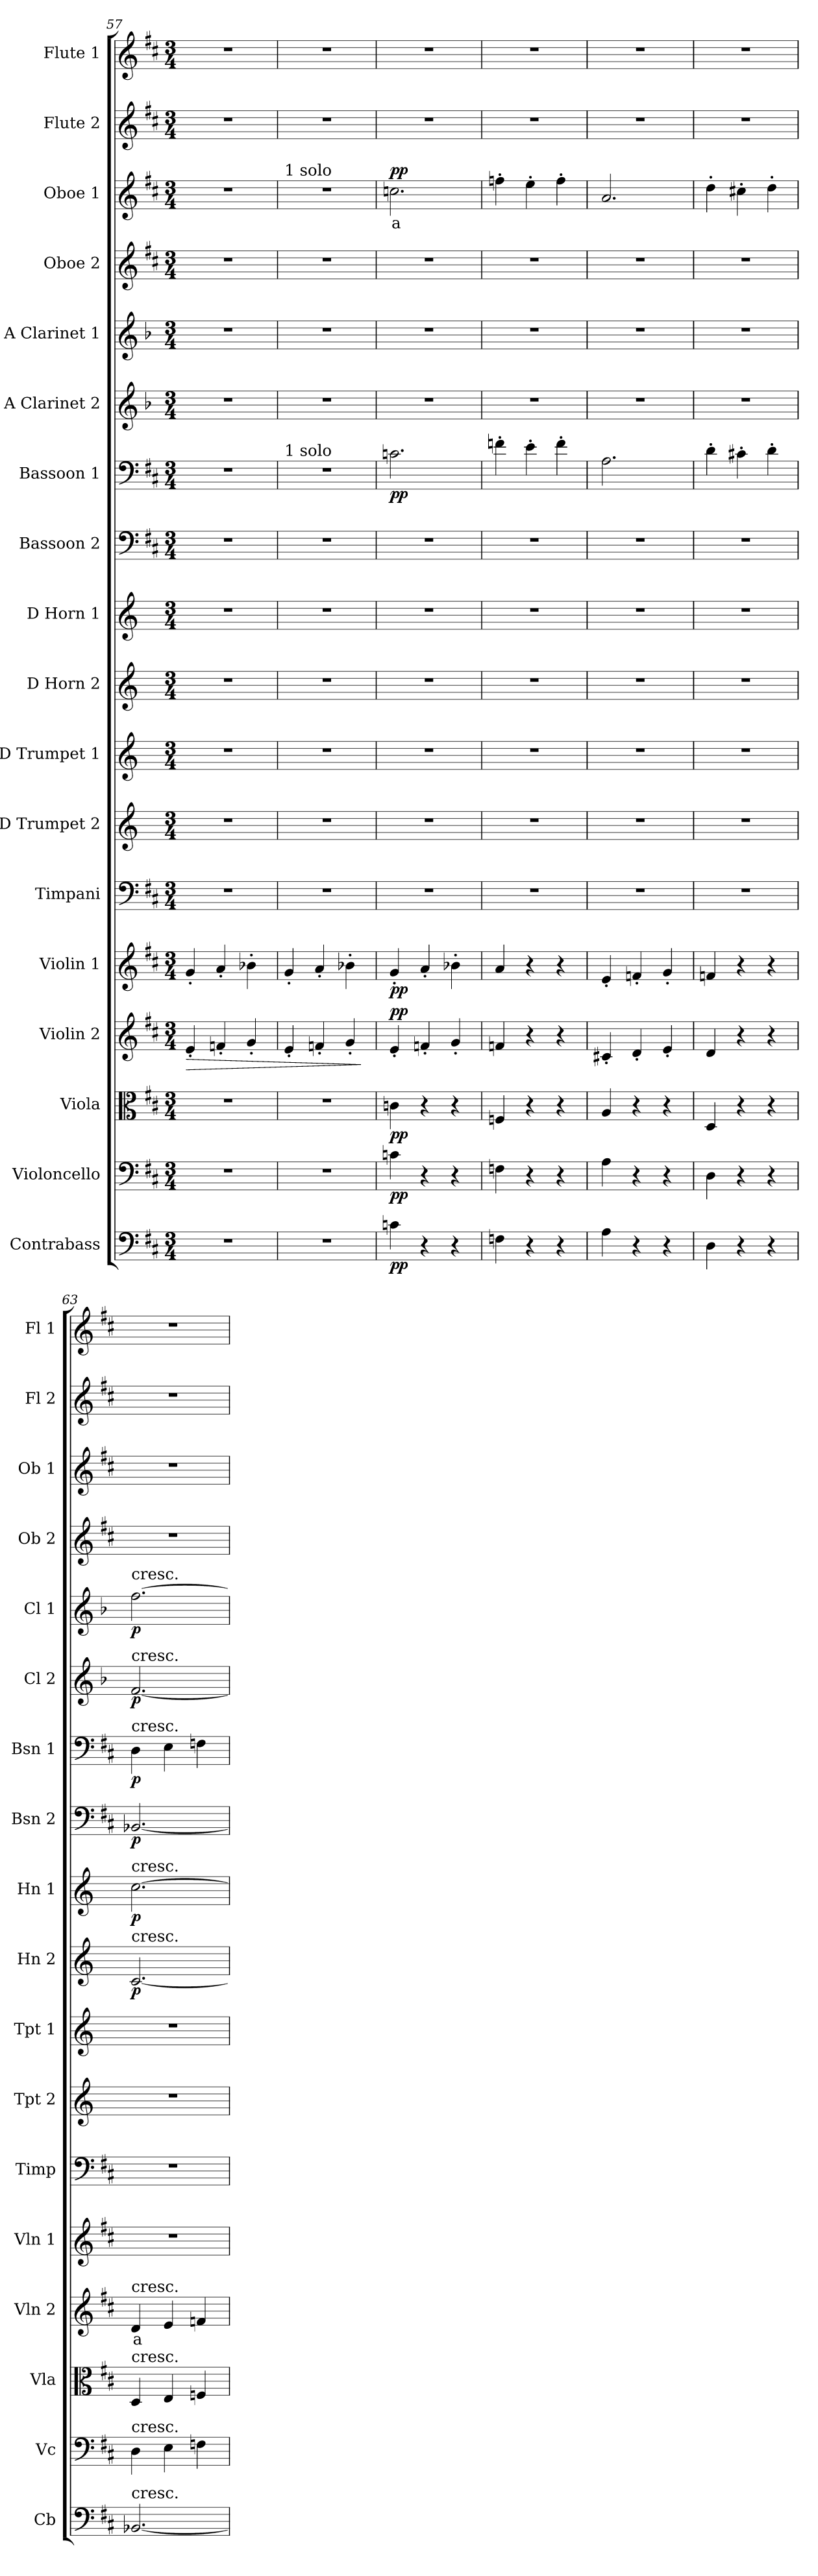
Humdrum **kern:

**kern	**dynam	**kern	**dynam	**kern	**dynam	**kern	**text	**dynam	**kern	**dynam	**kern	**kern	**kern	**kern	**dynam	**kern	**dynam	**kern	**dynam	**kern	**dynam	**kern	**dynam	**kern	**dynam	**kern	**kern	**text	**dynam	**kern	**kern
*part18	*part18	*part17	*part17	*part16	*part16	*part15	*part15	*part15	*part14	*part14	*part13	*part12	*part11	*part10	*part10	*part9	*part9	*part8	*part8	*part7	*part7	*part6	*part6	*part5	*part5	*part4	*part3	*part3	*part3	*part2	*part1
*staff18	*staff18	*staff17	*staff17	*staff16	*staff16	*staff15	*staff15	*staff15	*staff14	*staff14	*staff13	*staff12	*staff11	*staff10	*staff10	*staff9	*staff9	*staff8	*staff8	*staff7	*staff7	*staff6	*staff6	*staff5	*staff5	*staff4	*staff3	*staff3	*staff3	*staff2	*staff1
*I"Contrabass	*	*I"Violoncello	*	*I"Viola	*	*I"Violin 2	*	*	*I"Violin 1	*	*I"Timpani	*I"D Trumpet 2	*I"D Trumpet 1	*I"D Horn 2	*	*I"D Horn 1	*	*I"Bassoon 2	*	*I"Bassoon 1	*	*I"A Clarinet 2	*	*I"A Clarinet 1	*	*I"Oboe 2	*I"Oboe 1	*	*	*I"Flute 2	*I"Flute 1
*I'Cb	*	*I'Vc	*	*I'Vla	*	*I'Vln 2	*	*	*I'Vln 1	*	*I'Timp	*I'Tpt 2	*I'Tpt 1	*I'Hn 2	*	*I'Hn 1	*	*I'Bsn 2	*	*I'Bsn 1	*	*I'Cl 2	*	*I'Cl 1	*	*I'Ob 2	*I'Ob 1	*	*	*I'Fl 2	*I'Fl 1
*clefF4	*	*clefF4	*	*clefC3	*	*clefG2	*	*	*clefG2	*	*clefF4	*clefG2	*clefG2	*clefG2	*	*clefG2	*	*clefF4	*	*clefF4	*	*clefG2	*	*clefG2	*	*clefG2	*clefG2	*	*	*clefG2	*clefG2
*ITrd7c12	*	*	*	*	*	*	*	*	*	*	*	*ITrd-1c-2	*ITrd-1c-2	*ITrd6c10	*	*ITrd6c10	*	*	*	*	*	*ITrd2c3	*	*ITrd2c3	*	*	*	*	*	*	*
*k[f#c#]	*	*k[f#c#]	*	*k[f#c#]	*	*k[f#c#]	*	*	*k[f#c#]	*	*k[f#c#]	*k[f#c#]	*k[f#c#]	*k[f#c#]	*	*k[f#c#]	*	*k[f#c#]	*	*k[f#c#]	*	*k[f#c#]	*	*k[f#c#]	*	*k[f#c#]	*k[f#c#]	*	*	*k[f#c#]	*k[f#c#]
*M3/4	*	*M3/4	*	*M3/4	*	*M3/4	*	*	*M3/4	*	*M3/4	*M3/4	*M3/4	*M3/4	*	*M3/4	*	*M3/4	*	*M3/4	*	*M3/4	*	*M3/4	*	*M3/4	*M3/4	*	*	*M3/4	*M3/4
=57	=57	=57	=57	=57	=57	=57	=57	=57	=57	=57	=57	=57	=57	=57	=57	=57	=57	=57	=57	=57	=57	=57	=57	=57	=57	=57	=57	=57	=57	=57	=57
!	!	!	!	!	!	!	!	!LO:HP:b	!	!	!	!	!	!	!	!	!	!	!	!	!	!	!	!	!	!	!	!	!	!	!
2.r	.	2.r	.	2.r	.	4e'/	.	>	4g'/	.	2.r	2.r	2.r	2.r	.	2.r	.	2.r	.	2.r	.	2.r	.	2.r	.	2.r	2.r	.	.	2.r	2.r
.	.	.	.	.	.	4fn'/	.	.	4a'/	.	.	.	.	.	.	.	.	.	.	.	.	.	.	.	.	.	.	.	.	.	.
.	.	.	.	.	.	4g'/	.	.	4b-X'\	.	.	.	.	.	.	.	.	.	.	.	.	.	.	.	.	.	.	.	.	.	.
=58	=58	=58	=58	=58	=58	=58	=58	=58	=58	=58	=58	=58	=58	=58	=58	=58	=58	=58	=58	=58	=58	=58	=58	=58	=58	=58	=58	=58	=58	=58	=58
!	!	!	!	!	!	!	!	!	!	!	!	!	!	!	!	!	!	!	!	!	!	!	!	!	!	!	!LO:TX:a:t=1 solo	!	!	!	!
!	!	!	!	!	!	!	!	!	!	!	!	!	!	!	!	!	!	!	!	!LO:TX:a:t=1 solo	!	!	!	!	!	!	!	!	!	!	!
2.r	.	2.r	.	2.r	.	4e'/	.	.	4g'/	.	2.r	2.r	2.r	2.r	.	2.r	.	2.r	.	2.r	.	2.r	.	2.r	.	2.r	2.r	.	.	2.r	2.r
.	.	.	.	.	.	4fn'/	.	.	4a'/	.	.	.	.	.	.	.	.	.	.	.	.	.	.	.	.	.	.	.	.	.	.
.	.	.	.	.	.	4g'/	.	.	4b-X'\	.	.	.	.	.	.	.	.	.	.	.	.	.	.	.	.	.	.	.	.	.	.
.	.	.	.	.	.	.	.	]	.	.	.	.	.	.	.	.	.	.	.	.	.	.	.	.	.	.	.	.	.	.	.
=59	=59	=59	=59	=59	=59	=59	=59	=59	=59	=59	=59	=59	=59	=59	=59	=59	=59	=59	=59	=59	=59	=59	=59	=59	=59	=59	=59	=59	=59	=59	=59
!	!LO:DY:b	!	!LO:DY:b	!	!LO:DY:b	!	!	!LO:DY:b	!	!LO:DY:b	!	!	!	!	!	!	!	!	!	!	!LO:DY:b	!	!	!	!	!	!	!LO:LY:b:color=#FF0000	!LO:DY:b	!	!
4Cn\	pp	4cn\	pp	4cn\	pp	4e'/	.	pp	4g'/	pp	2.r	2.r	2.r	2.r	.	2.r	.	2.r	.	2.cn\	pp	2.r	.	2.r	.	2.r	2.ccn\	a	pp	2.r	2.r
4r	.	4r	.	4r	.	4fn'/	.	.	4a'/	.	.	.	.	.	.	.	.	.	.	.	.	.	.	.	.	.	.	.	.	.	.
4r	.	4r	.	4r	.	4g'/	.	.	4b-X'\	.	.	.	.	.	.	.	.	.	.	.	.	.	.	.	.	.	.	.	.	.	.
=60	=60	=60	=60	=60	=60	=60	=60	=60	=60	=60	=60	=60	=60	=60	=60	=60	=60	=60	=60	=60	=60	=60	=60	=60	=60	=60	=60	=60	=60	=60	=60
4FFn\	.	4Fn\	.	4Fn/	.	4fn/	.	.	4a/	.	2.r	2.r	2.r	2.r	.	2.r	.	2.r	.	4fn'\	.	2.r	.	2.r	.	2.r	4ffn'\	.	.	2.r	2.r
4r	.	4r	.	4r	.	4r	.	.	4r	.	.	.	.	.	.	.	.	.	.	4e'\	.	.	.	.	.	.	4ee'\	.	.	.	.
4r	.	4r	.	4r	.	4r	.	.	4r	.	.	.	.	.	.	.	.	.	.	4f'\	.	.	.	.	.	.	4ff'\	.	.	.	.
=61	=61	=61	=61	=61	=61	=61	=61	=61	=61	=61	=61	=61	=61	=61	=61	=61	=61	=61	=61	=61	=61	=61	=61	=61	=61	=61	=61	=61	=61	=61	=61
4AA\	.	4A\	.	4A/	.	4c#X'/	.	.	4e'/	.	2.r	2.r	2.r	2.r	.	2.r	.	2.r	.	2.A\	.	2.r	.	2.r	.	2.r	2.a/	.	.	2.r	2.r
4r	.	4r	.	4r	.	4d'/	.	.	4fn'/	.	.	.	.	.	.	.	.	.	.	.	.	.	.	.	.	.	.	.	.	.	.
4r	.	4r	.	4r	.	4e'/	.	.	4g'/	.	.	.	.	.	.	.	.	.	.	.	.	.	.	.	.	.	.	.	.	.	.
=62	=62	=62	=62	=62	=62	=62	=62	=62	=62	=62	=62	=62	=62	=62	=62	=62	=62	=62	=62	=62	=62	=62	=62	=62	=62	=62	=62	=62	=62	=62	=62
4DD\	.	4D\	.	4D/	.	4d/	.	.	4fn/	.	2.r	2.r	2.r	2.r	.	2.r	.	2.r	.	4d'\	.	2.r	.	2.r	.	2.r	4dd'\	.	.	2.r	2.r
4r	.	4r	.	4r	.	4r	.	.	4r	.	.	.	.	.	.	.	.	.	.	4c#X'\	.	.	.	.	.	.	4cc#X'\	.	.	.	.
4r	.	4r	.	4r	.	4r	.	.	4r	.	.	.	.	.	.	.	.	.	.	4d'\	.	.	.	.	.	.	4dd'\	.	.	.	.
=63	=63	=63	=63	=63	=63	=63	=63	=63	=63	=63	=63	=63	=63	=63	=63	=63	=63	=63	=63	=63	=63	=63	=63	=63	=63	=63	=63	=63	=63	=63	=63
!	!	!	!	!	!	!	!	!	!	!	!	!	!	!	!	!	!	!	!	!	!	!	!	!LO:TX:a:t=cresc.	!	!	!	!	!	!	!
!	!	!	!	!	!	!	!	!	!	!	!	!	!	!	!	!	!	!	!	!	!	!LO:TX:a:t=cresc.	!	!	!	!	!	!	!	!	!
!	!	!	!	!	!	!	!	!	!	!	!	!	!	!	!	!	!	!	!	!LO:TX:a:t=cresc.	!	!	!	!	!	!	!	!	!	!	!
!	!	!	!	!	!	!	!	!	!	!	!	!	!	!	!	!LO:TX:a:t=cresc.	!	!	!	!	!	!	!	!	!	!	!	!	!	!	!
!	!	!	!	!	!	!	!	!	!	!	!	!	!	!LO:TX:a:t=cresc.	!	!	!	!	!	!	!	!	!	!	!	!	!	!	!	!	!
!	!	!	!	!	!	!LO:TX:a:t=cresc.	!	!	!	!	!	!	!	!	!	!	!	!	!	!	!	!	!	!	!	!	!	!	!	!	!
!	!	!	!	!LO:TX:a:t=cresc.	!	!	!	!	!	!	!	!	!	!	!	!	!	!	!	!	!	!	!	!	!	!	!	!	!	!	!
!	!	!LO:TX:a:t=cresc.	!	!	!	!	!	!	!	!	!	!	!	!	!	!	!	!	!	!	!	!	!	!	!	!	!	!	!	!	!
!LO:TX:a:t=cresc.	!	!	!	!	!	!	!	!	!	!	!	!	!	!	!	!	!	!	!	!	!	!	!	!	!	!	!	!	!	!	!
!	!	!	!	!	!	!	!LO:LY:b:color=#FF0000	!	!	!	!	!	!	!	!LO:DY:b	!	!LO:DY:b	!	!LO:DY:b	!	!LO:DY:b	!	!LO:DY:b	!	!LO:DY:b	!	!	!	!	!	!
[2.BBB-X/	.	4D\	.	4D/	.	4d/	a	.	2.r	.	2.r	2.r	2.r	[2.D/	p	[2.d\	p	[2.BB-X/	p	4D\	p	[2.d/	p	[2.dd\	p	2.r	2.r	.	.	2.r	2.r
.	.	4E\	.	4E/	.	4e/	.	.	.	.	.	.	.	.	.	.	.	.	.	4E\	.	.	.	.	.	.	.	.	.	.	.
.	.	4Fn\	.	4Fn/	.	4fn/	.	.	.	.	.	.	.	.	.	.	.	.	.	4Fn\	.	.	.	.	.	.	.	.	.	.	.
=	=	=	=	=	=	=	=	=	=	=	=	=	=	=	=	=	=	=	=	=	=	=	=	=	=	=	=	=	=	=	=
*-	*-	*-	*-	*-	*-	*-	*-	*-	*-	*-	*-	*-	*-	*-	*-	*-	*-	*-	*-	*-	*-	*-	*-	*-	*-	*-	*-	*-	*-	*-	*-
